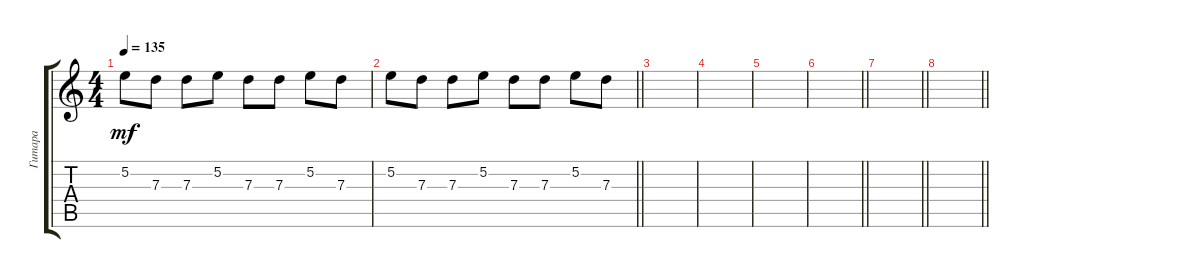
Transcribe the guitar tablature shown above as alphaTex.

\track ("Гитара" "Гитара") {instrument overdrivenguitar}
\staff {score tabs}
\tuning (E4 B3 G3 D3 A2 E2) {hide}
\ts (4 4)
\tempo 135
\clef g2
\ks c
5.2.8{dy mf} 7.3.8 7.3.8 5.2.8 7.3.8 7.3.8 5.2.8 7.3.8 |
\barLineRight lightlight
5.2.8 7.3.8 7.3.8 5.2.8 7.3.8 7.3.8 5.2.8 7.3.8 |
|
|
|
\barLineRight lightlight
|
\barLineRight lightlight
|
\barLineRight lightlight
